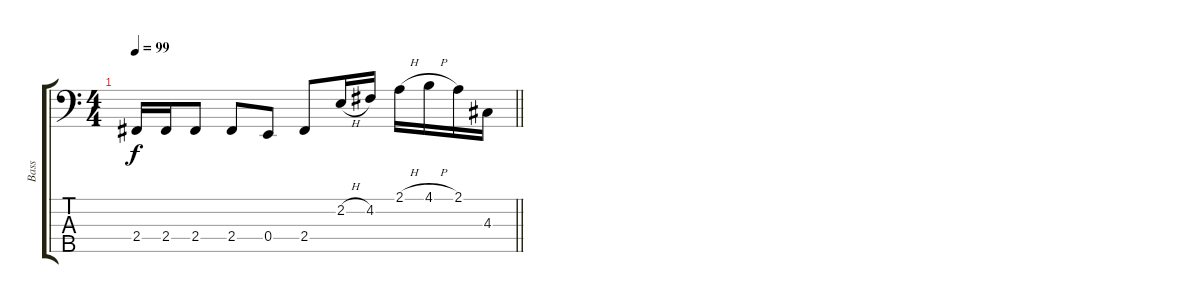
\track ("Bass" "Bass") {instrument electricbassfinger}
\staff {score tabs}
\tuning (G2 D2 A1 E1 B0) {hide}
\ts (4 4)
\tempo 99
\clef f4
\barLineRight lightlight
\ks c
2.4{t}.16{dy f} 2.4.16 2.4.8 2.4.8 0.4.8 2.4.8 2.2{h}.16 4.2.16 2.1{h}.16 4.1{h}.16 2.1.16 4.3.16
